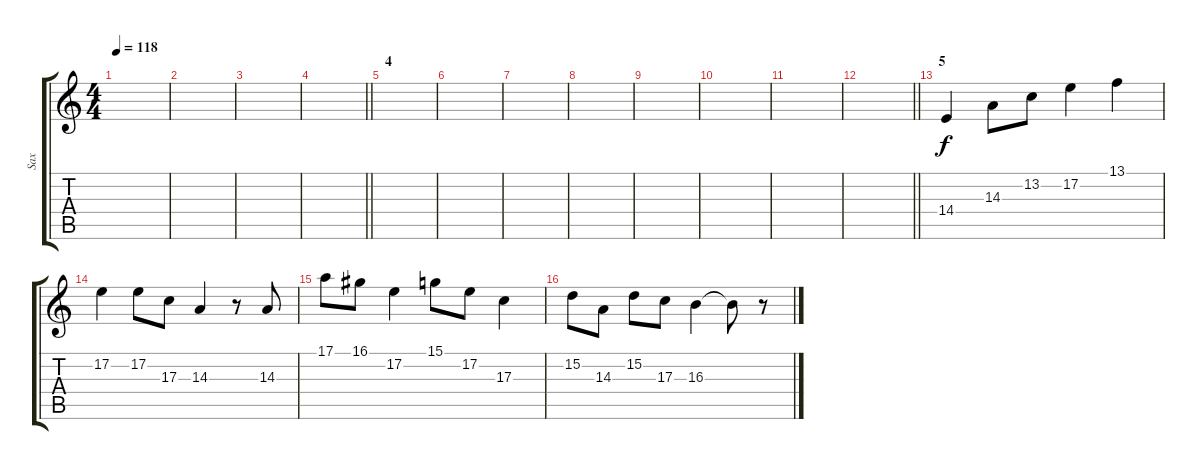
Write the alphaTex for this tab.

\track ("Sax" "Sax") {instrument altosax}
\staff {score tabs}
\tuning (E4 B3 G3 D3 A2 E2) {hide}
\ts (4 4)
\tempo 118
\clef g2
\ks c
|
|
|
\barLineRight lightlight
|
\section ("" "4")
|
|
|
|
|
|
|
\barLineRight lightlight
|
\section ("" "5")
14.4.4 14.3.8 13.2.8 17.2.4 13.1.4 |
17.2.4 17.2.8 17.3.8 14.3.4 r.8 14.3.8 |
17.1.8 16.1.8 17.2.4 15.1.8 17.2.8 17.3.4 |
15.2.8 14.3.8 15.2.8 17.3.8 16.3.4 16.3{t}.8 r.8
